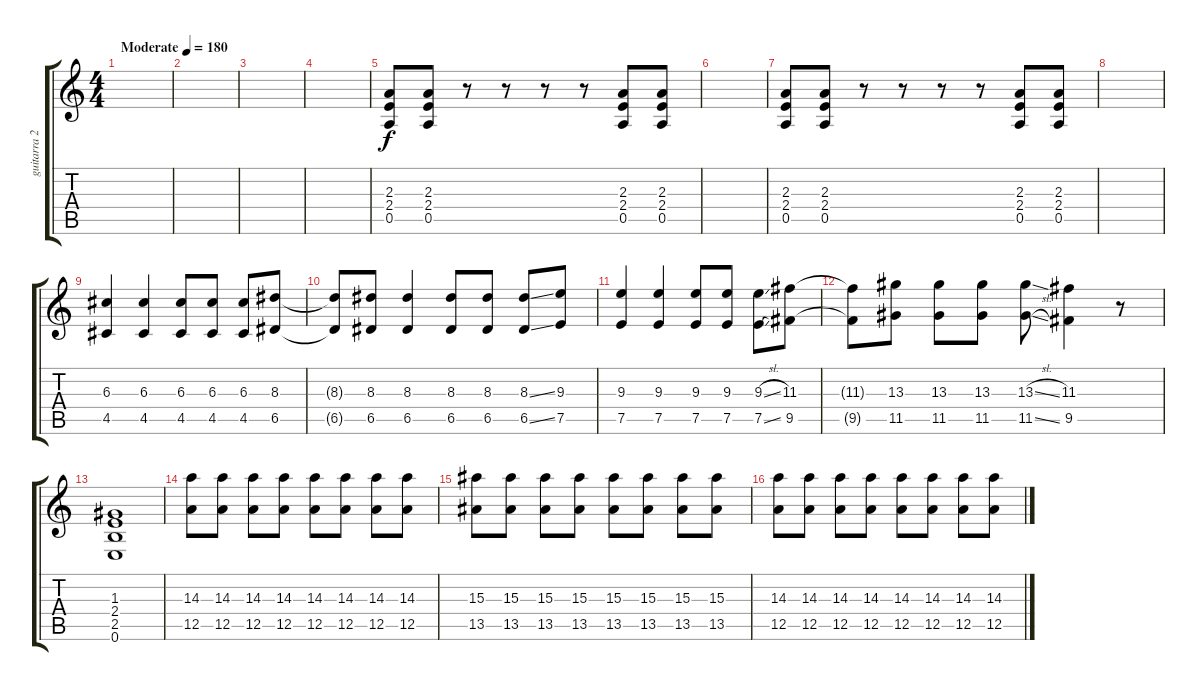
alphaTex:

\track ("guitarra 2" "guitarra 2") {instrument overdrivenguitar}
\staff {score tabs}
\tuning (E4 B3 G3 D3 A2 E2) {hide}
\ts (4 4)
\tempo (180 "Moderate")
\clef g2
\ks c
|
|
|
|
(2.3 2.4 0.5).8 (2.3 2.4 0.5).8 r.8 r.8 r.8 r.8 (2.3 2.4 0.5).8 (2.3 2.4 0.5).8 |
|
(2.3 2.4 0.5).8 (2.3 2.4 0.5).8 r.8 r.8 r.8 r.8 (2.3 2.4 0.5).8 (2.3 2.4 0.5).8 |
|
(6.3 4.5).4 (6.3 4.5).4 (6.3 4.5).8 (6.3 4.5).8 (6.3 4.5).8 (8.3 6.5).8 |
(8.3{t} 6.5{t}).8 (8.3 6.5).8 (8.3 6.5).4 (8.3 6.5).8 (8.3 6.5).8 (8.3{ss} 6.5{ss}).8 (9.3 7.5).8 |
(9.3 7.5).4 (9.3 7.5).4 (9.3 7.5).8 (9.3 7.5).8 (9.3{sl} 7.5{sl}).8 (11.3 9.5).8 |
(11.3{t} 9.5{t}).8 (13.3 11.5).8 (13.3 11.5).8 (13.3 11.5).8 (13.3{sl} 11.5{sl}).8 (11.3 9.5).4 r.8 |
(1.3 2.4 2.5 0.6).1 |
(14.3 12.5).8 (14.3 12.5).8 (14.3 12.5).8 (14.3 12.5).8 (14.3 12.5).8 (14.3 12.5).8 (14.3 12.5).8 (14.3 12.5).8 |
(15.3 13.5).8 (15.3 13.5).8 (15.3 13.5).8 (15.3 13.5).8 (15.3 13.5).8 (15.3 13.5).8 (15.3 13.5).8 (15.3 13.5).8 |
(14.3 12.5).8 (14.3 12.5).8 (14.3 12.5).8 (14.3 12.5).8 (14.3 12.5).8 (14.3 12.5).8 (14.3 12.5).8 (14.3 12.5).8
